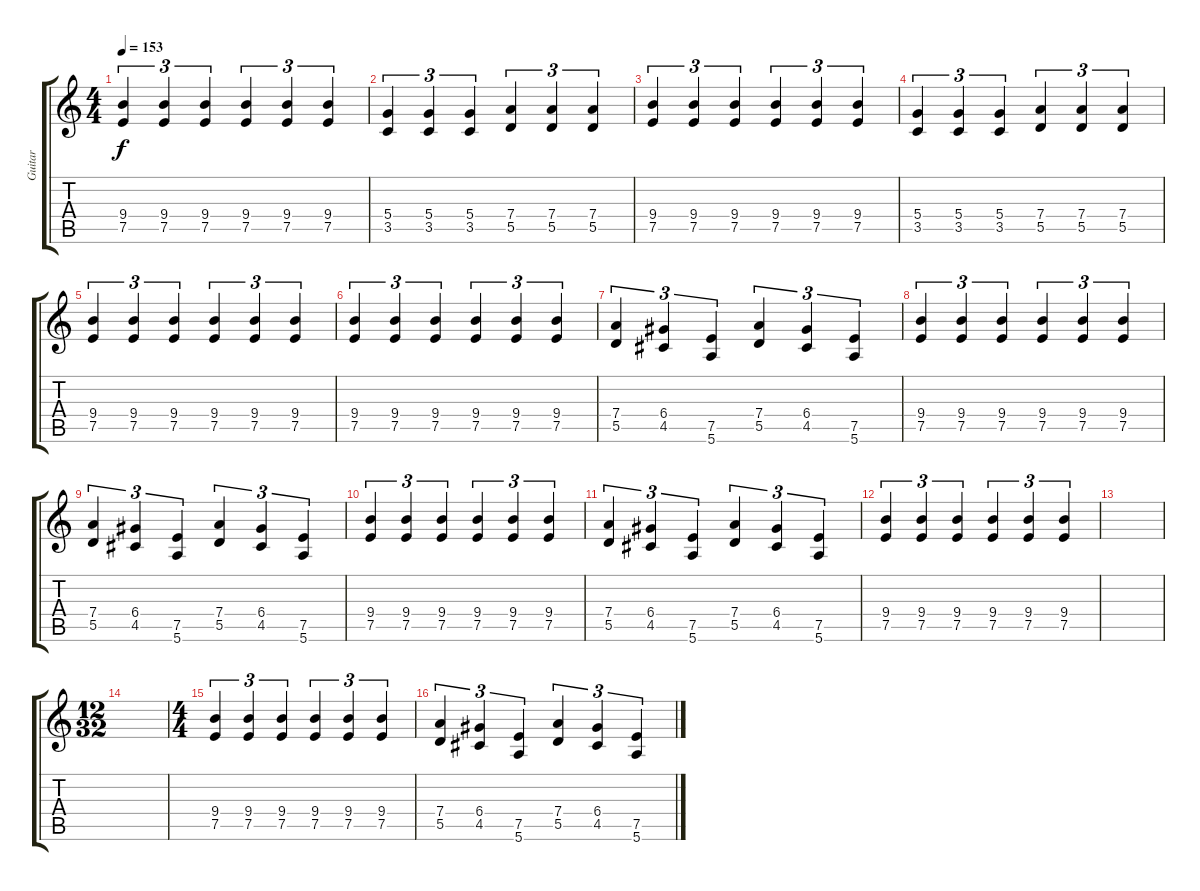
\track ("Guitar" "Guitar") {instrument distortionguitar}
\staff {score tabs}
\tuning (E4 B3 G3 D3 A2 E2) {hide}
\ts (4 4)
\tempo 153
\clef g2
\ks c
(9.4 7.5).4{tu (3 2) dy f} (9.4 7.5).4{tu (3 2)} (9.4 7.5).4{tu (3 2)} (9.4 7.5).4{tu (3 2)} (9.4 7.5).4{tu (3 2)} (9.4 7.5).4{tu (3 2)} |
(5.4 3.5).4{tu (3 2)} (5.4 3.5).4{tu (3 2)} (5.4 3.5).4{tu (3 2)} (7.4 5.5).4{tu (3 2)} (7.4 5.5).4{tu (3 2)} (7.4 5.5).4{tu (3 2)} |
(9.4 7.5).4{tu (3 2)} (9.4 7.5).4{tu (3 2)} (9.4 7.5).4{tu (3 2)} (9.4 7.5).4{tu (3 2)} (9.4 7.5).4{tu (3 2)} (9.4 7.5).4{tu (3 2)} |
(5.4 3.5).4{tu (3 2)} (5.4 3.5).4{tu (3 2)} (5.4 3.5).4{tu (3 2)} (7.4 5.5).4{tu (3 2)} (7.4 5.5).4{tu (3 2)} (7.4 5.5).4{tu (3 2)} |
(9.4 7.5).4{tu (3 2)} (9.4 7.5).4{tu (3 2)} (9.4 7.5).4{tu (3 2)} (9.4 7.5).4{tu (3 2)} (9.4 7.5).4{tu (3 2)} (9.4 7.5).4{tu (3 2)} |
(9.4 7.5).4{tu (3 2)} (9.4 7.5).4{tu (3 2)} (9.4 7.5).4{tu (3 2)} (9.4 7.5).4{tu (3 2)} (9.4 7.5).4{tu (3 2)} (9.4 7.5).4{tu (3 2)} |
(7.4 5.5).4{tu (3 2)} (6.4 4.5).4{tu (3 2)} (7.5 5.6).4{tu (3 2)} (7.4 5.5).4{tu (3 2)} (6.4 4.5).4{tu (3 2)} (7.5 5.6).4{tu (3 2)} |
(9.4 7.5).4{tu (3 2)} (9.4 7.5).4{tu (3 2)} (9.4 7.5).4{tu (3 2)} (9.4 7.5).4{tu (3 2)} (9.4 7.5).4{tu (3 2)} (9.4 7.5).4{tu (3 2)} |
(7.4 5.5).4{tu (3 2)} (6.4 4.5).4{tu (3 2)} (7.5 5.6).4{tu (3 2)} (7.4 5.5).4{tu (3 2)} (6.4 4.5).4{tu (3 2)} (7.5 5.6).4{tu (3 2)} |
(9.4 7.5).4{tu (3 2)} (9.4 7.5).4{tu (3 2)} (9.4 7.5).4{tu (3 2)} (9.4 7.5).4{tu (3 2)} (9.4 7.5).4{tu (3 2)} (9.4 7.5).4{tu (3 2)} |
(7.4 5.5).4{tu (3 2)} (6.4 4.5).4{tu (3 2)} (7.5 5.6).4{tu (3 2)} (7.4 5.5).4{tu (3 2)} (6.4 4.5).4{tu (3 2)} (7.5 5.6).4{tu (3 2)} |
(9.4 7.5).4{tu (3 2)} (9.4 7.5).4{tu (3 2)} (9.4 7.5).4{tu (3 2)} (9.4 7.5).4{tu (3 2)} (9.4 7.5).4{tu (3 2)} (9.4 7.5).4{tu (3 2)} |
|
\ts (12 32)
|
\ts (4 4)
(9.4 7.5).4{tu (3 2)} (9.4 7.5).4{tu (3 2)} (9.4 7.5).4{tu (3 2)} (9.4 7.5).4{tu (3 2)} (9.4 7.5).4{tu (3 2)} (9.4 7.5).4{tu (3 2)} |
(7.4 5.5).4{tu (3 2)} (6.4 4.5).4{tu (3 2)} (7.5 5.6).4{tu (3 2)} (7.4 5.5).4{tu (3 2)} (6.4 4.5).4{tu (3 2)} (7.5 5.6).4{tu (3 2)}
